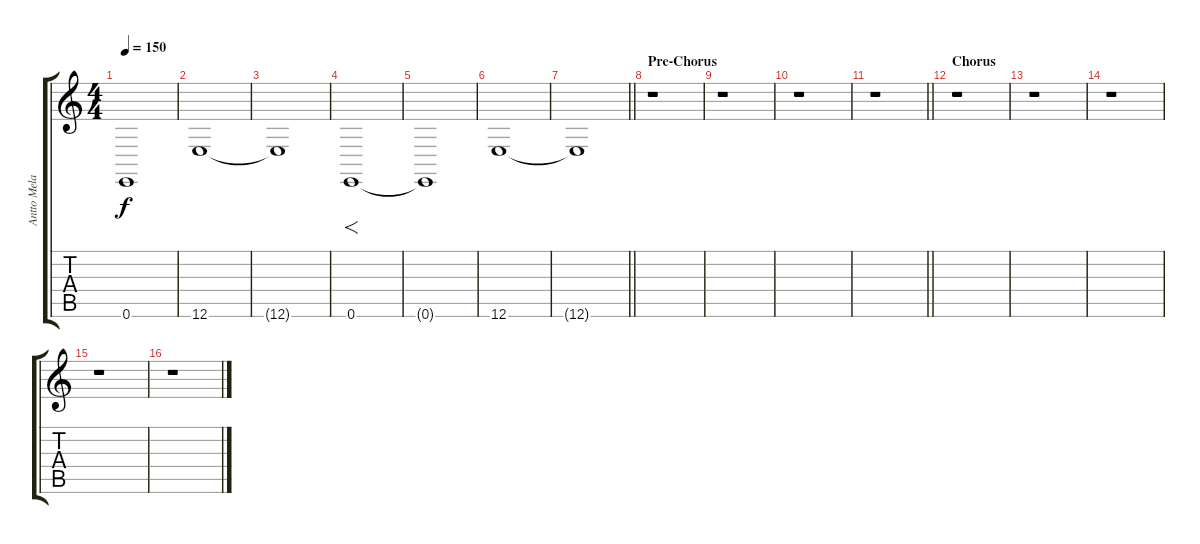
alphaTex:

\track ("Antto Melasniemi (Keyboard)" "Antto Mela") {instrument rockorgan}
\staff {score tabs}
\tuning (E4 B3 G3 D3 A2 E2) {hide}
\ts (4 4)
\tempo 150
\clef g2
\ks c
0.6{t}.1{dy f} |
12.6.1{volume 0} |
12.6{t}.1 |
0.6.1{f volume 16} |
0.6{t}.1 |
12.6.1{volume 0} |
\barLineRight lightlight
12.6{t}.1 |
\section ("" "Pre-Chorus")
r.1{volume 16 balance 8 instrument rockorgan} |
r.1 |
r.1 |
\barLineRight lightlight
r.1 |
\section ("" "Chorus")
r.1 |
r.1 |
r.1 |
r.1 |
r.1
